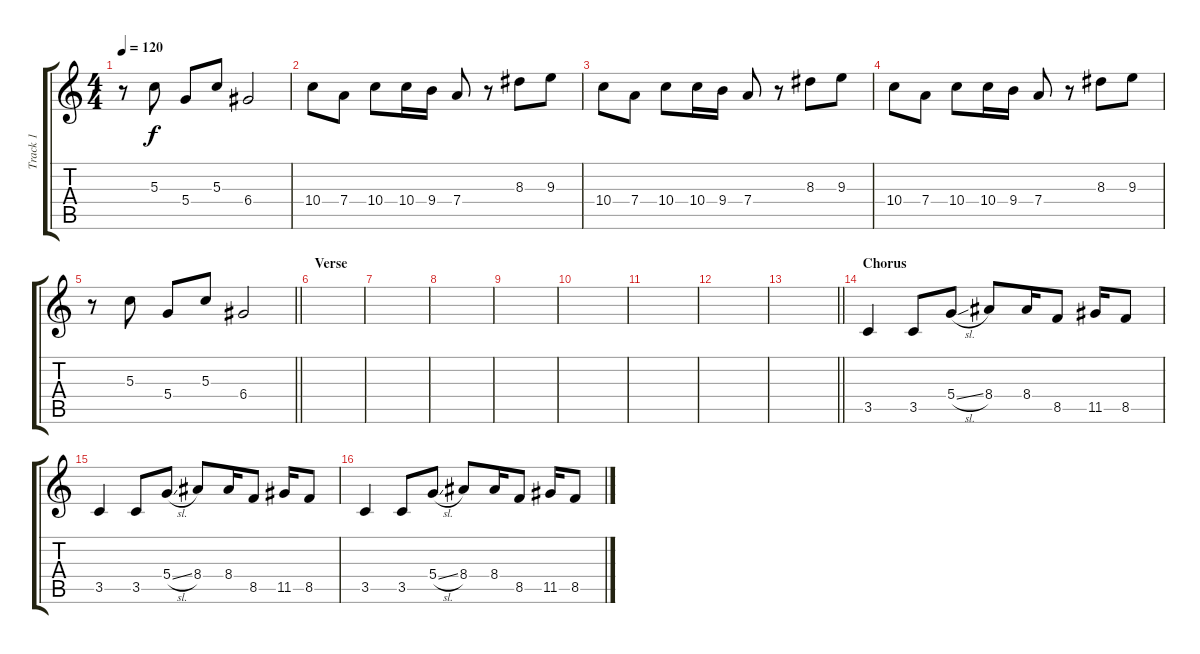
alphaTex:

\track ("Track 1" "Track 1") {instrument distortionguitar}
\staff {score tabs}
\tuning (E4 B3 G3 D3 A2 E2) {hide}
\ts (4 4)
\tempo 120
\clef g2
\ks c
r.8{dy f} 5.3.8 5.4.8 5.3.8 6.4.2 |
10.4.8 7.4.8 10.4.8 10.4.16 9.4.16 7.4.8 r.8 8.3.8 9.3.8 |
10.4.8 7.4.8 10.4.8 10.4.16 9.4.16 7.4.8 r.8 8.3.8 9.3.8 |
10.4.8 7.4.8 10.4.8 10.4.16 9.4.16 7.4.8 r.8 8.3.8 9.3.8 |
\barLineRight lightlight
r.8 5.3.8 5.4.8 5.3.8 6.4.2 |
\section ("" "Verse")
|
|
|
|
|
|
|
\barLineRight lightlight
|
\section ("" "Chorus")
3.5.4 3.5.8 5.4{sl}.8 8.4.8 8.4.16 8.5.8 11.5.16 8.5.8 |
3.5.4 3.5.8 5.4{sl}.8 8.4.8 8.4.16 8.5.8 11.5.16 8.5.8 |
3.5.4 3.5.8 5.4{sl}.8 8.4.8 8.4.16 8.5.8 11.5.16 8.5.8
